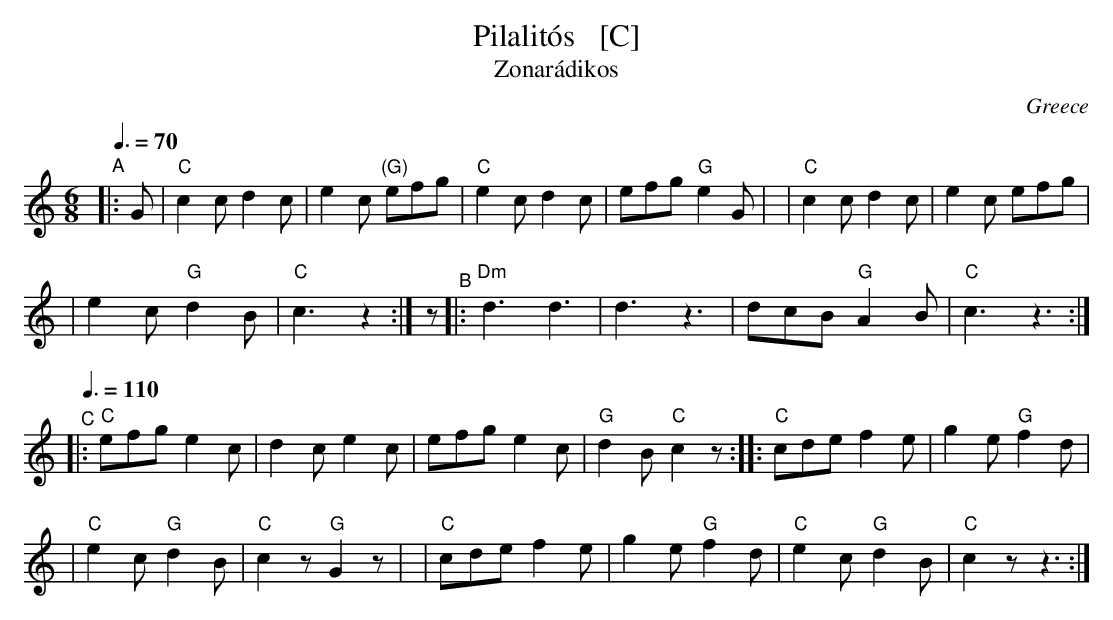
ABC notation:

X:1
T: Pilalit\'os   [C]
T: Zonar\'adikos
O: Greece
M: 6/8
L: 1/8
Q: 3/8=70
K: C
"^A"|: G \
|"C"c2c d2c | e2c "(G)"efg \
|"C"e2c d2c | efg "G"e2G |\
|"C"c2c d2c | e2c efg |
|    e2c "G"d2B | "C"c3 z2 :|\
z "^B"\
|:"Dm"d3 d3 | d3 z3 \
|    dcB "G"A2B |"C"c3 z3 :|
Q: 3/8=110
"^C"\
|:"C"efg e2c | d2c e2c \
|     efg e2c | "G"d2B "C"c2z :|\
|:"C"cde f2e | g2e "G"f2d |
| "C"e2c "G"d2B | "C"c2z "G"G2z |\
| "C"cde f2e | g2e "G"f2d \
| "C"e2c "G"d2B |"C"c2z z3 :|
